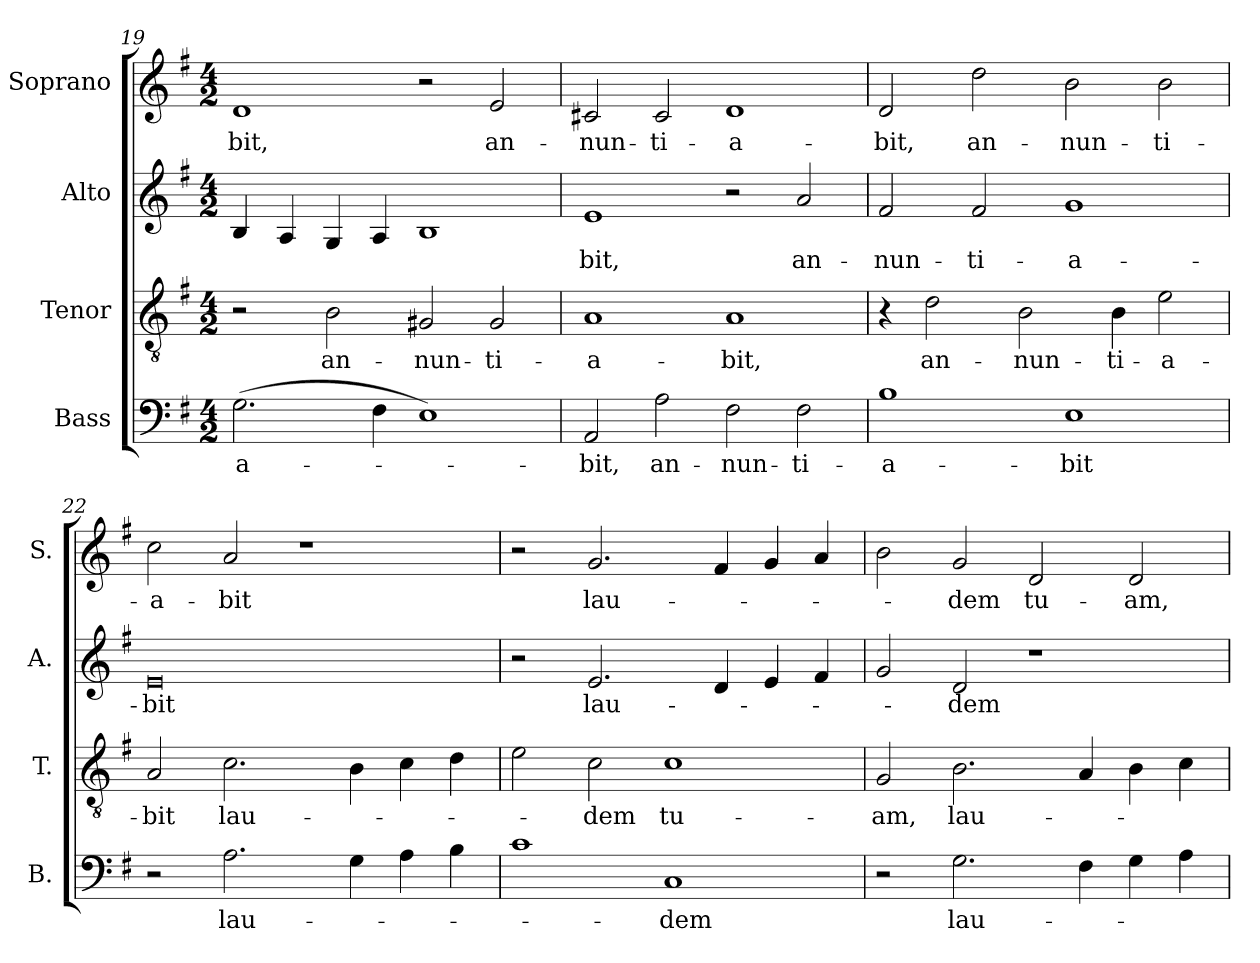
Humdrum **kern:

**kern	**text	**kern	**text	**kern	**text	**kern	**text
*part4	*part4	*part3	*part3	*part2	*part2	*part1	*part1
*staff4	*staff4	*staff3	*staff3	*staff2	*staff2	*staff1	*staff1
*I"Bass	*	*I"Tenor	*	*I"Alto	*	*I"Soprano	*
*I'B.	*	*I'T.	*	*I'A.	*	*I'S.	*
*clefF4	*	*clefGv2	*	*clefG2	*	*clefG2	*
*	*	*ITrd7c12	*	*	*	*	*
*k[f#]	*	*k[f#]	*	*k[f#]	*	*k[f#]	*
*G:	*	*G:	*	*G:	*	*G:	*
*M4/2	*	*M4/2	*	*M4/2	*	*M4/2	*
=19	=19	=19	=19	=19	=19	=19	=19
!	!LO:LY:b:color=#000000	!	!	!	!	!	!
!	!	!	!	!	!	!	!LO:LY:b:color=#000000
(2.Gi\	-a-	2r	.	4Bi/	.	1di	-bit,
.	.	.	.	4Ai/	.	.	.
!	!	!	!LO:LY:b:color=#000000	!	!	!	!
.	.	2BBi\	an-	4Gi/	.	.	.
4F#i\	.	.	.	4Ai/	.	.	.
!	!	!	!LO:LY:b:color=#000000	!	!	!	!
1Ei)	.	2GG#Xi/	-nun-	1Bi	.	2r	.
!	!	!	!LO:LY:b:color=#000000	!	!	!	!
!	!	!	!	!	!	!	!LO:LY:b:color=#000000
.	.	2GG#i/	-ti-	.	.	2ei/	an-
=20	=20	=20	=20	=20	=20	=20	=20
!	!LO:LY:b:color=#000000	!	!	!	!	!	!
!	!	!	!LO:LY:b:color=#000000	!	!	!	!
!	!	!	!	!	!LO:LY:b:color=#000000	!	!
!	!	!	!	!	!	!	!LO:LY:b:color=#000000
2AAi/	-bit,	1AAi	-a-	1ei	-bit,	2c#Xi/	-nun-
!	!LO:LY:b:color=#000000	!	!	!	!	!	!
!	!	!	!	!	!	!	!LO:LY:b:color=#000000
2Ai\	an-	.	.	.	.	2c#i/	-ti-
!	!LO:LY:b:color=#000000	!	!	!	!	!	!
!	!	!	!LO:LY:b:color=#000000	!	!	!	!
!	!	!	!	!	!	!	!LO:LY:b:color=#000000
2F#i\	-nun-	1AAi	-bit,	2r	.	1di	-a-
!	!LO:LY:b:color=#000000	!	!	!	!	!	!
!	!	!	!	!	!LO:LY:b:color=#000000	!	!
2F#i\	-ti-	.	.	2ai/	an-	.	.
!!LO:PB:g=z
=21	=21	=21	=21	=21	=21	=21	=21
!	!LO:LY:b:color=#000000	!	!	!	!	!	!
!	!	!	!	!	!LO:LY:b:color=#000000	!	!
!	!	!	!	!	!	!	!LO:LY:b:color=#000000
1Bi	-a-	4r	.	2f#i/	-nun-	2di/	-bit,
!	!	!	!LO:LY:b:color=#000000	!	!	!	!
.	.	2Di\	an-	.	.	.	.
!	!	!	!	!	!LO:LY:b:color=#000000	!	!
!	!	!	!	!	!	!	!LO:LY:b:color=#000000
.	.	.	.	2f#i/	-ti-	2ddi\	an-
!	!	!	!LO:LY:b:color=#000000	!	!	!	!
.	.	2BBi\	-nun-	.	.	.	.
!	!LO:LY:b:color=#000000	!	!	!	!	!	!
!	!	!	!	!	!LO:LY:b:color=#000000	!	!
!	!	!	!	!	!	!	!LO:LY:b:color=#000000
1Ei	-bit	.	.	1gi	-a-	2bi\	-nun-
!	!	!	!LO:LY:b:color=#000000	!	!	!	!
.	.	4BBi\	-ti-	.	.	.	.
!	!	!	!LO:LY:b:color=#000000	!	!	!	!
!	!	!	!	!	!	!	!LO:LY:b:color=#000000
.	.	2Ei\	-a-	.	.	2bi\	-ti-
=22	=22	=22	=22	=22	=22	=22	=22
!	!	!	!LO:LY:b:color=#000000	!	!	!	!
!	!	!	!	!	!LO:LY:b:color=#000000	!	!
!	!	!	!	!	!	!	!LO:LY:b:color=#000000
2r	.	2AAi/	-bit	0ei	-bit	2cci\	-a-
!	!LO:LY:b:color=#000000	!	!	!	!	!	!
!	!	!	!LO:LY:b:color=#000000	!	!	!	!
!	!	!	!	!	!	!	!LO:LY:b:color=#000000
2.Ai\	lau-	2.Ci\	lau-	.	.	2ai/	-bit
.	.	.	.	.	.	1r	.
4Gi\	.	4BBi\	.	.	.	.	.
4Ai\	.	4Ci\	.	.	.	.	.
4Bi\	.	4Di\	.	.	.	.	.
=23	=23	=23	=23	=23	=23	=23	=23
1ci	.	2Ei\	.	2r	.	2r	.
!	!	!	!LO:LY:b:color=#000000	!	!	!	!
!	!	!	!	!	!LO:LY:b:color=#000000	!	!
!	!	!	!	!	!	!	!LO:LY:b:color=#000000
.	.	2Ci\	-dem	2.ei/	lau-	2.gi/	lau-
!	!LO:LY:b:color=#000000	!	!	!	!	!	!
!	!	!	!LO:LY:b:color=#000000	!	!	!	!
1Ci	-dem	1Ci	tu-	.	.	.	.
.	.	.	.	4di/	.	4f#i/	.
.	.	.	.	4ei/	.	4gi/	.
.	.	.	.	4f#i/	.	4ai/	.
=24	=24	=24	=24	=24	=24	=24	=24
!	!	!	!LO:LY:b:color=#000000	!	!	!	!
2r	.	2GGi/	-am,	2gi/	.	2bi\	.
!	!LO:LY:b:color=#000000	!	!	!	!	!	!
!	!	!	!LO:LY:b:color=#000000	!	!	!	!
!	!	!	!	!	!LO:LY:b:color=#000000	!	!
!	!	!	!	!	!	!	!LO:LY:b:color=#000000
2.Gi\	lau-	2.BBi\	lau-	2di/	-dem	2gi/	-dem
!	!	!	!	!	!	!	!LO:LY:b:color=#000000
.	.	.	.	1r	.	2di/	tu-
4F#i\	.	4AAi/	.	.	.	.	.
!	!	!	!	!	!	!	!LO:LY:b:color=#000000
4Gi\	.	4BBi\	.	.	.	2di/	-am,
4Ai\	.	4Ci\	.	.	.	.	.
=	=	=	=	=	=	=	=
*-	*-	*-	*-	*-	*-	*-	*-
